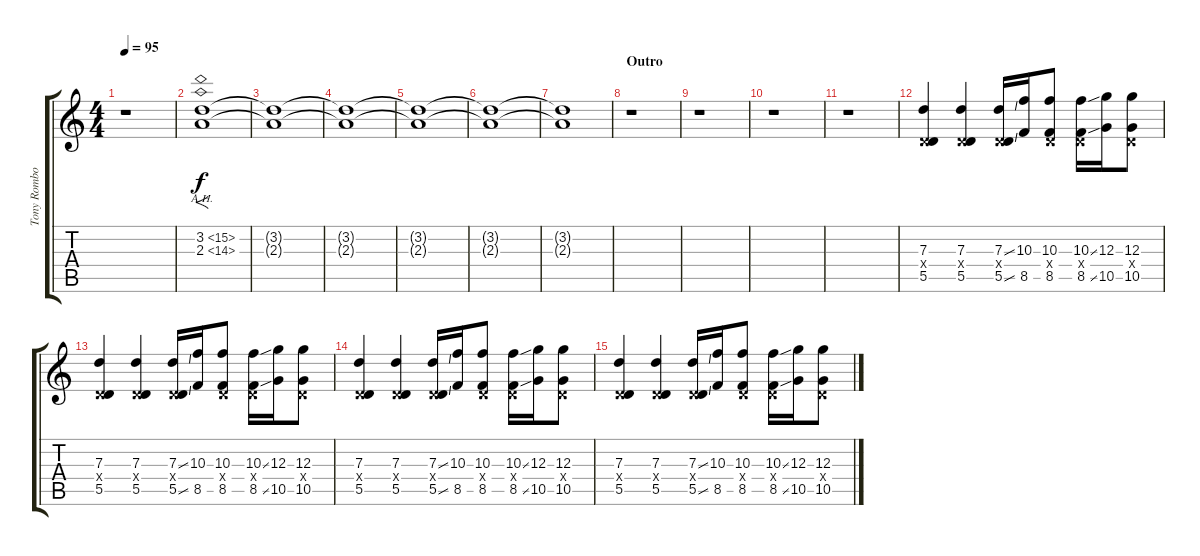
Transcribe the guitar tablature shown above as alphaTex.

\track ("Tony Rombola - Fills Guitar" "Tony Rombo") {instrument overdrivenguitar}
\staff {score tabs}
\tuning (E4 B3 G3 D3 A2 D2) {hide}
\ts (4 4)
\tempo 95
\clef g2
\ks c
r.1{dy f} |
(3.2{ah 12} 2.3{ah 12}).1{f} |
(3.2{t} 2.3{t}).1 |
(3.2{t} 2.3{t}).1 |
(3.2{t} 2.3{t}).1 |
(3.2{t} 2.3{t}).1 |
(3.2{t} 2.3{t}).1 |
\section ("" "Outro")
r.1 |
r.1 |
r.1 |
r.1 |
(7.3 0.4{x} 5.5).4 (7.3 0.4{x} 5.5).4 (7.3{ss} 0.4{x} 5.5{ss}).16 (10.3 8.5).16 (10.3 0.4{x} 8.5).8 (10.3{ss} 0.4{x} 8.5{ss}).16 (12.3 10.5).16 (12.3 0.4{x} 10.5).8 |
(7.3 0.4{x} 5.5).4 (7.3 0.4{x} 5.5).4 (7.3{ss} 0.4{x} 5.5{ss}).16 (10.3 8.5).16 (10.3 0.4{x} 8.5).8 (10.3{ss} 0.4{x} 8.5{ss}).16 (12.3 10.5).16 (12.3 0.4{x} 10.5).8 |
(7.3 0.4{x} 5.5).4 (7.3 0.4{x} 5.5).4 (7.3{ss} 0.4{x} 5.5{ss}).16 (10.3 8.5).16 (10.3 0.4{x} 8.5).8 (10.3{ss} 0.4{x} 8.5{ss}).16 (12.3 10.5).16 (12.3 0.4{x} 10.5).8 |
(7.3 0.4{x} 5.5).4 (7.3 0.4{x} 5.5).4 (7.3{ss} 0.4{x} 5.5{ss}).16 (10.3 8.5).16 (10.3 0.4{x} 8.5).8 (10.3{ss} 0.4{x} 8.5{ss}).16 (12.3 10.5).16 (12.3 0.4{x} 10.5).8
